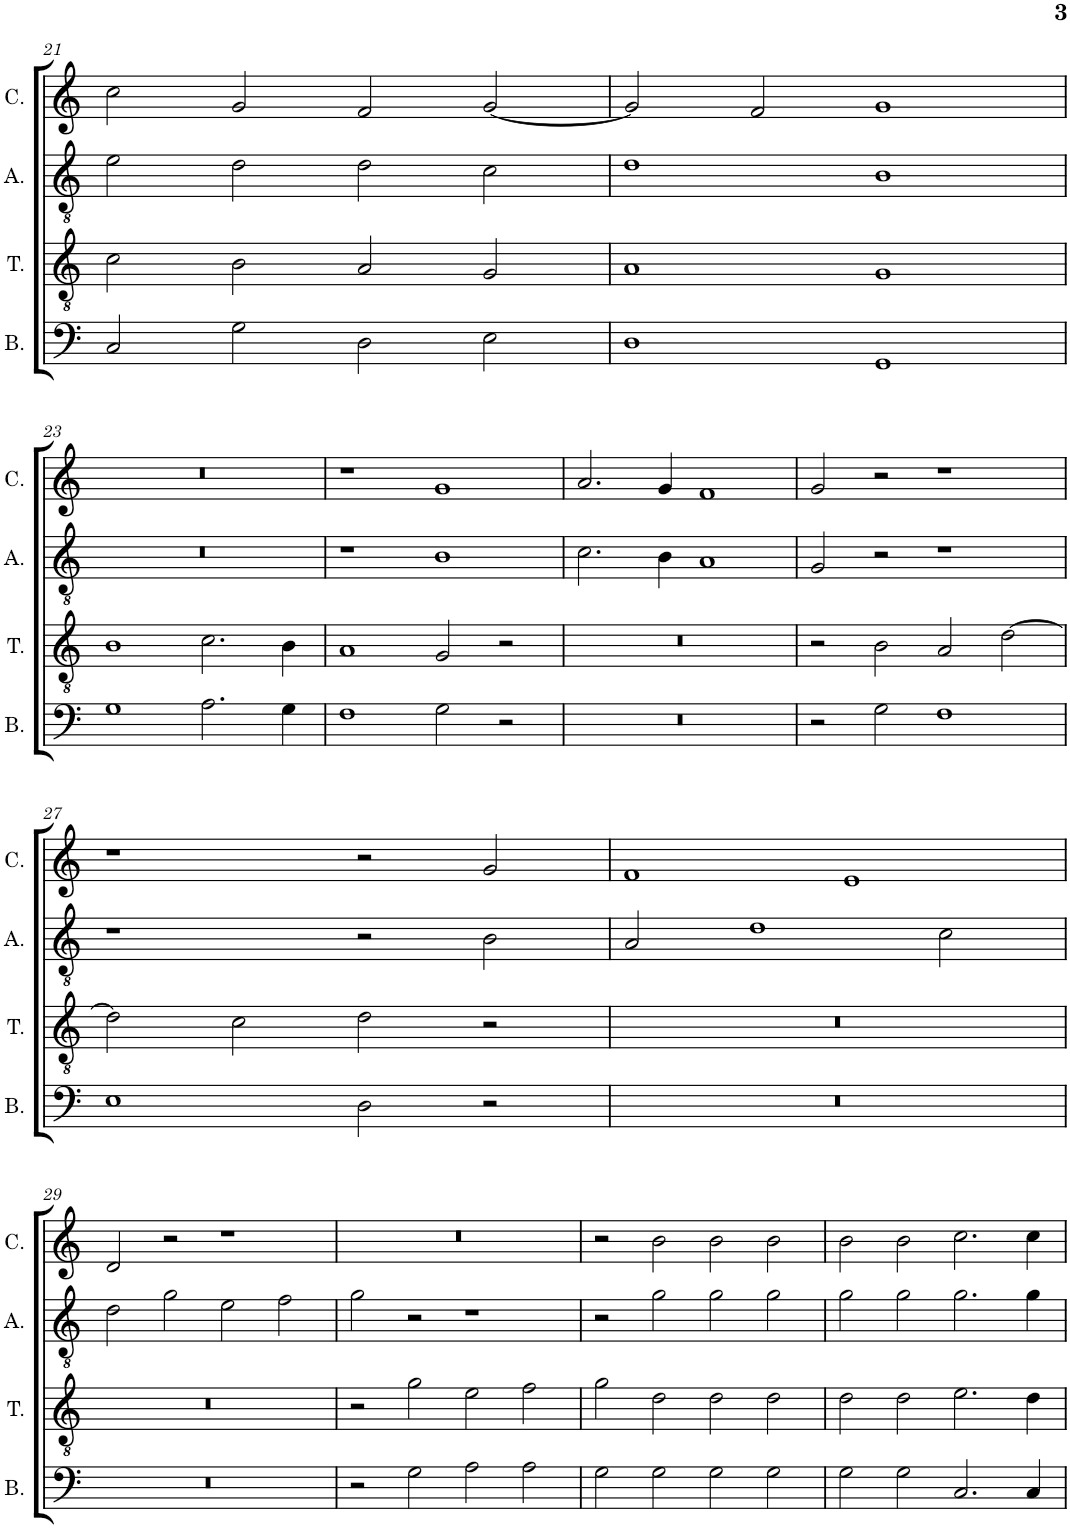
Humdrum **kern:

**kern	**kern	**kern	**kern
*part4	*part3	*part2	*part1
*staff4	*staff3	*staff2	*staff1
*I"Bassus	*I"Tenor	*I"Altus	*I"Cantus
*I'B.	*I'T.	*I'A.	*I'C.
!!LO:PB:g=z
*clefF4	*clefGv2	*clefGv2	*clefG2
*k[]	*k[]	*k[]	*k[]
*M2/1	*M2/1	*M2/1	*M2/1
=21	=21	=21	=21
2C/	2c\	2e\	2cc\
2G\	2B\	2d\	2g/
2D\	2A/	2d\	2f/
2E\	2G/	2c\	[2g/
=22	=22	=22	=22
1D	1A	1d	2g/]
.	.	.	2f/
1GG	1G	1B	1g
!!LO:LB:g=z
=23	=23	=23	=23
1G	1B	0r	0r
2.A\	2.c\	.	.
4G\	4B\	.	.
=24	=24	=24	=24
1F	1A	1r	1r
2G\	2G/	1B	1g
2r	2r	.	.
=25	=25	=25	=25
0r	0r	2.c\	2.a/
.	.	4B\	4g/
.	.	1A	1f
=26	=26	=26	=26
2r	2r	2G/	2g/
2G\	2B\	2r	2r
1F	2A/	1r	1r
.	[2d\	.	.
!!LO:LB:g=z
=27	=27	=27	=27
1E	2d\]	1r	1r
.	2c\	.	.
2D\	2d\	2r	2r
2r	2r	2B\	2g/
=28	=28	=28	=28
0r	0r	2A/	1f
.	.	1d	.
.	.	.	1e
.	.	2c\	.
!!LO:LB:g=z
=29	=29	=29	=29
0r	0r	2d\	2d/
.	.	2g\	2r
.	.	2e\	1r
.	.	2f\	.
=30	=30	=30	=30
2r	2r	2g\	0r
2G\	2g\	2r	.
2A\	2e\	1r	.
2A\	2f\	.	.
=31	=31	=31	=31
2G\	2g\	2r	2r
2G\	2d\	2g\	2b\
2G\	2d\	2g\	2b\
2G\	2d\	2g\	2b\
=32	=32	=32	=32
2G\	2d\	2g\	2b\
2G\	2d\	2g\	2b\
2.C/	2.e\	2.g\	2.cc\
4C/	4d\	4g\	4cc\
=	=	=	=
*-	*-	*-	*-
